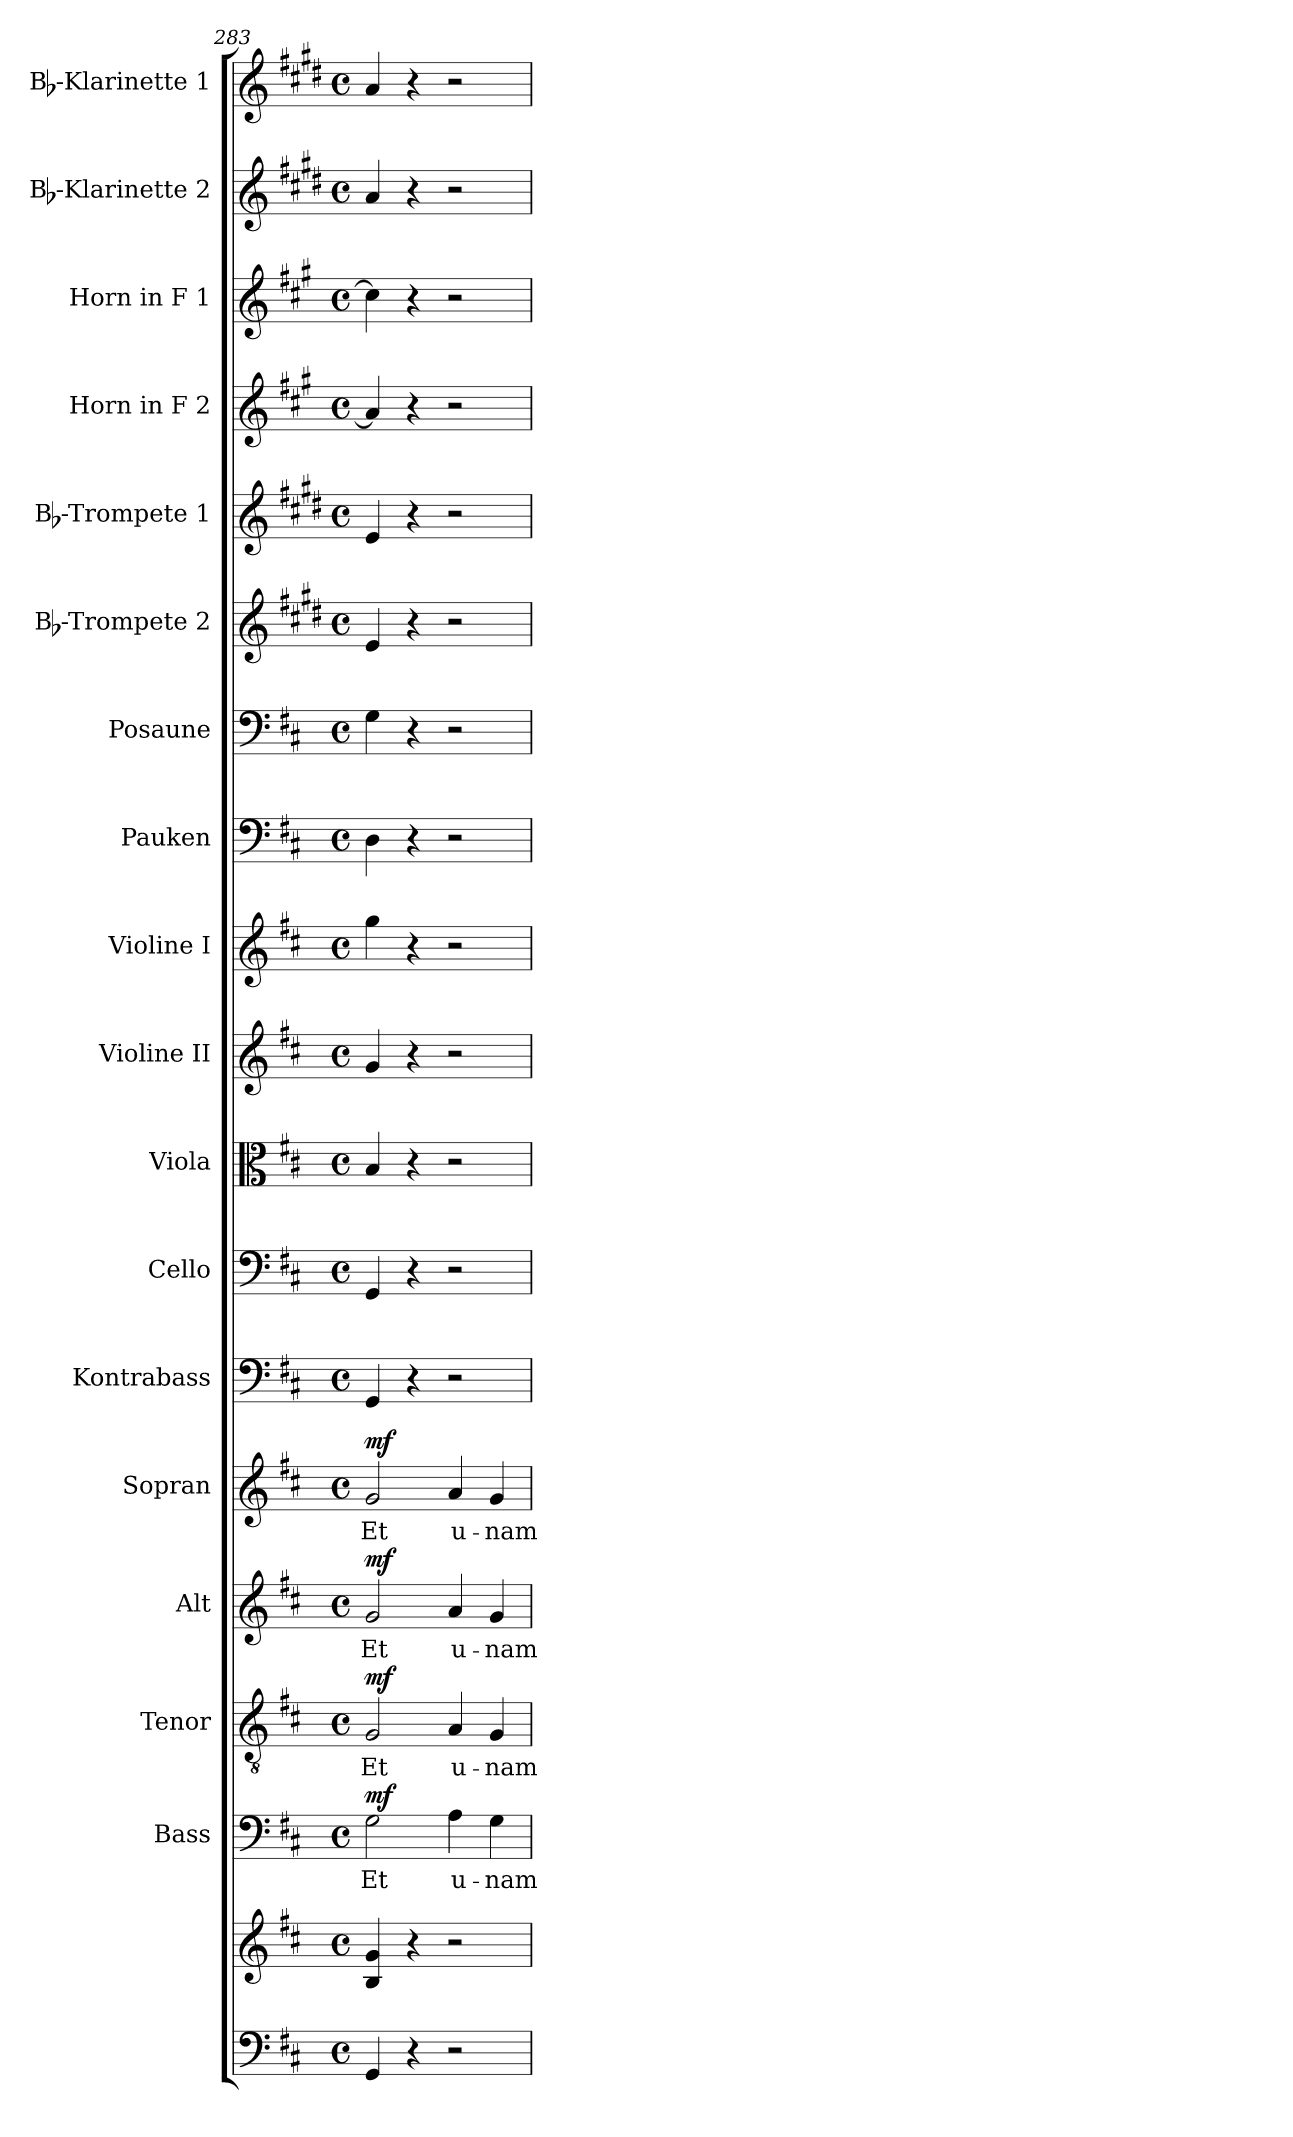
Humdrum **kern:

**kern	**kern	**kern	**text	**dynam	**kern	**text	**dynam	**kern	**text	**dynam	**kern	**text	**dynam	**kern	**kern	**kern	**kern	**kern	**kern	**kern	**kern	**kern	**kern	**kern	**kern	**kern
*part18	*part18	*part17	*part17	*part17	*part16	*part16	*part16	*part15	*part15	*part15	*part14	*part14	*part14	*part13	*part12	*part11	*part10	*part9	*part8	*part7	*part6	*part5	*part4	*part3	*part2	*part1
*staff19	*staff18	*staff17	*staff17	*staff17	*staff16	*staff16	*staff16	*staff15	*staff15	*staff15	*staff14	*staff14	*staff14	*staff13	*staff12	*staff11	*staff10	*staff9	*staff8	*staff7	*staff6	*staff5	*staff4	*staff3	*staff2	*staff1
*	*	*I"Bass	*	*	*I"Tenor	*	*	*I"Alt	*	*	*I"Sopran	*	*	*I"Kontrabass	*I"Cello	*I"Viola	*I"Violine II	*I"Violine I	*I"Pauken	*I"Posaune	*I"Bb-Trompete 2	*I"Bb-Trompete 1	*I"Horn in F 2	*I"Horn in F 1	*I"Bb-Klarinette 2	*I"Bb-Klarinette 1
*	*	*I'B.	*	*	*I'T.	*	*	*I'A.	*	*	*I'S.	*	*	*I'Kb.	*	*I'Vla.	*I'Vl. II	*I'Vl. I	*I'Pk.	*I'Pos.	*I'Bb Trp. 2	*I'Bb Trp. 1	*	*	*I'Bb Kl. 2	*I'Bb Kl. 1
*clefF4	*clefG2	*clefF4	*	*	*clefGv2	*	*	*clefG2	*	*	*clefG2	*	*	*clefF4	*clefF4	*clefC3	*clefG2	*clefG2	*clefF4	*clefF4	*clefG2	*clefG2	*clefG2	*clefG2	*clefG2	*clefG2
*	*	*	*	*	*	*	*	*	*	*	*	*	*	*ITrd7c12	*	*	*	*	*	*	*ITrd1c2	*ITrd1c2	*ITrd4c7	*ITrd4c7	*ITrd1c2	*ITrd1c2
*k[f#c#]	*k[f#c#]	*k[f#c#]	*	*	*k[f#c#]	*	*	*k[f#c#]	*	*	*k[f#c#]	*	*	*k[f#c#]	*k[f#c#]	*k[f#c#]	*k[f#c#]	*k[f#c#]	*k[f#c#]	*k[f#c#]	*k[f#c#]	*k[f#c#]	*k[f#c#]	*k[f#c#]	*k[f#c#]	*k[f#c#]
*D:	*D:	*D:	*	*	*D:	*	*	*D:	*	*	*D:	*	*	*D:	*D:	*D:	*D:	*D:	*D:	*D:	*D:	*D:	*D:	*D:	*D:	*D:
*M4/4	*M4/4	*M4/4	*	*	*M4/4	*	*	*M4/4	*	*	*M4/4	*	*	*M4/4	*M4/4	*M4/4	*M4/4	*M4/4	*M4/4	*M4/4	*M4/4	*M4/4	*M4/4	*M4/4	*M4/4	*M4/4
*met(c)	*met(c)	*met(c)	*	*	*met(c)	*	*	*met(c)	*	*	*met(c)	*	*	*met(c)	*met(c)	*met(c)	*met(c)	*met(c)	*met(c)	*met(c)	*met(c)	*met(c)	*met(c)	*met(c)	*met(c)	*met(c)
=283	=283	=283	=283	=283	=283	=283	=283	=283	=283	=283	=283	=283	=283	=283	=283	=283	=283	=283	=283	=283	=283	=283	=283	=283	=283	=283
!	!	!	!LO:LY:b	!LO:DY:a	!	!LO:LY:b	!LO:DY:a	!	!LO:LY:b	!LO:DY:a	!	!LO:LY:b	!LO:DY:a	!	!	!	!	!	!	!	!	!	!	!	!	!
4GG/	4B/ 4g/	2G\	Et	mf	2G/	Et	mf	2g/	Et	mf	2g/	Et	mf	4GGG/	4GG/	4B/	4g/	4gg\	4D\	4G\	4d/	4d/	4d/]	4f#\]	4g/	4g/
4r	4r	.	.	.	.	.	.	.	.	.	.	.	.	4r	4r	4r	4r	4r	4r	4r	4r	4r	4r	4r	4r	4r
!	!	!	!LO:LY:b	!	!	!LO:LY:b	!	!	!LO:LY:b	!	!	!LO:LY:b	!	!	!	!	!	!	!	!	!	!	!	!	!	!
2r	2r	4A\	u-	.	4A/	u-	.	4a/	u-	.	4a/	u-	.	2r	2r	2r	2r	2r	2r	2r	2r	2r	2r	2r	2r	2r
!	!	!	!LO:LY:b	!	!	!LO:LY:b	!	!	!LO:LY:b	!	!	!LO:LY:b	!	!	!	!	!	!	!	!	!	!	!	!	!	!
.	.	4G\	-nam	.	4G/	-nam	.	4g/	-nam	.	4g/	-nam	.	.	.	.	.	.	.	.	.	.	.	.	.	.
=	=	=	=	=	=	=	=	=	=	=	=	=	=	=	=	=	=	=	=	=	=	=	=	=	=	=
*-	*-	*-	*-	*-	*-	*-	*-	*-	*-	*-	*-	*-	*-	*-	*-	*-	*-	*-	*-	*-	*-	*-	*-	*-	*-	*-
